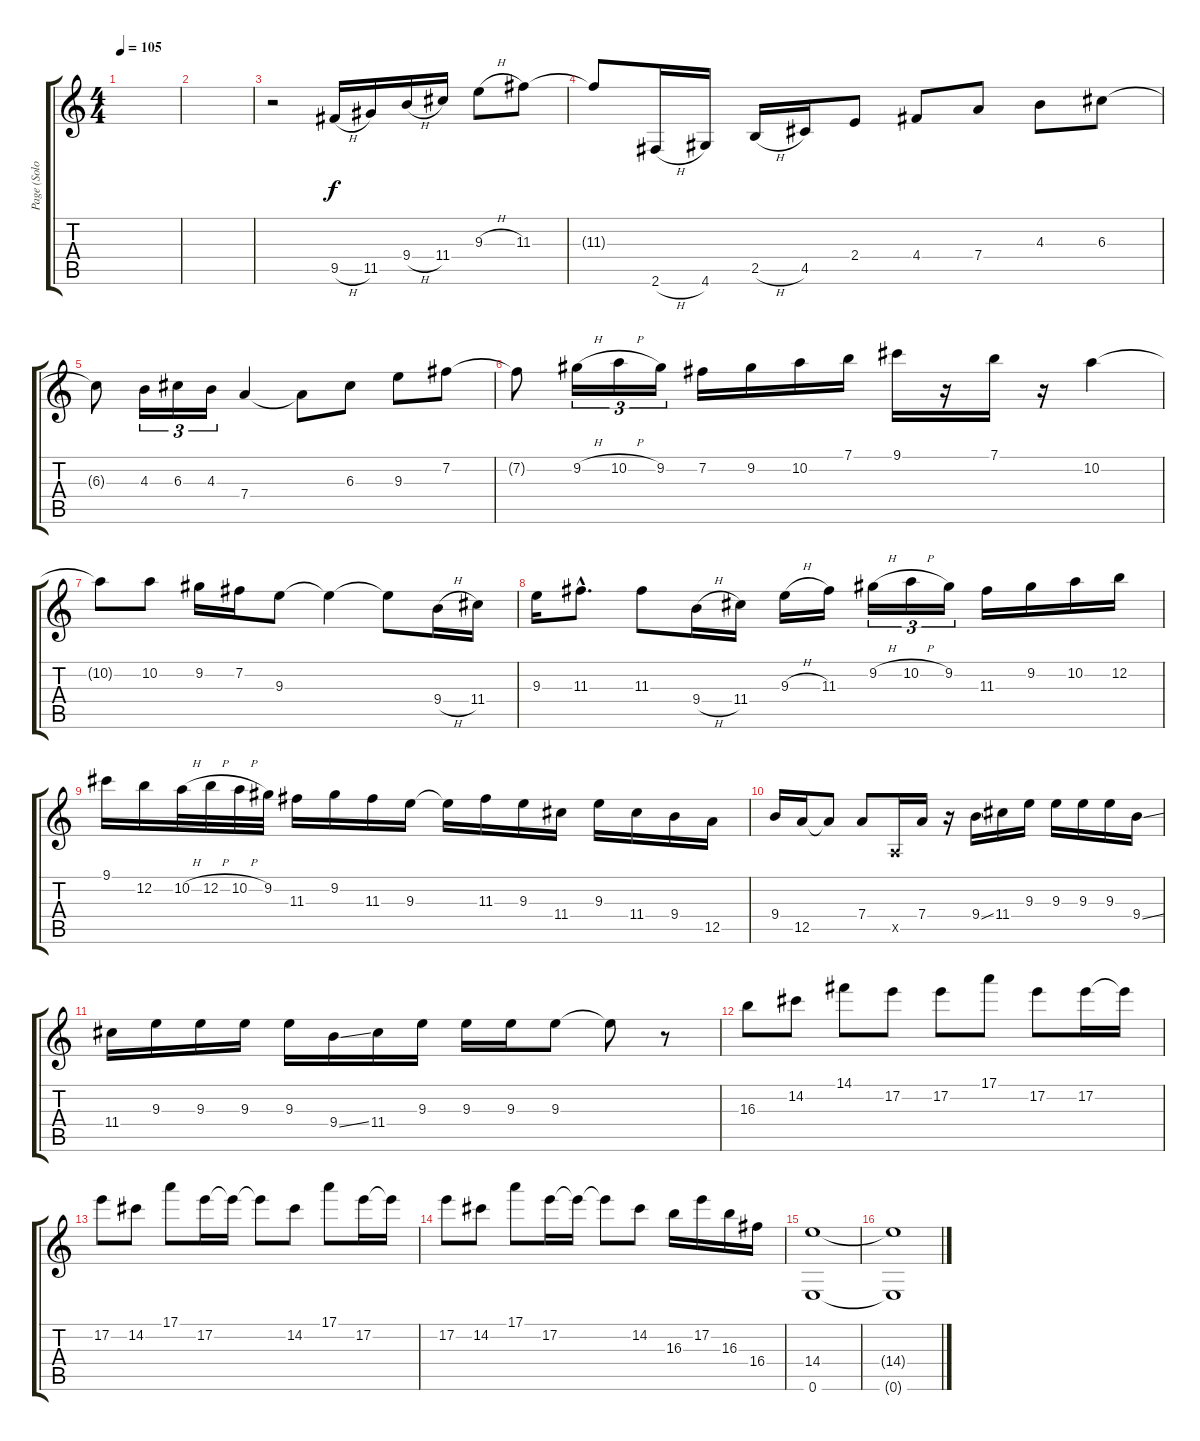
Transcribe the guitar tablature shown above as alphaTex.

\track ("Page (Solo and Fills)" "Page (Solo") {instrument overdrivenguitar}
\staff {score tabs}
\tuning (E4 B3 G3 D3 A2 E2) {hide}
\ts (4 4)
\tempo 105
\clef g2
\ks c
|
|
r.2 9.5{h}.16{volume 16} 11.5.16 9.4{h}.16 11.4.16 9.3{h}.8 11.3.8 |
11.3{t}.8 2.6{h}.16 4.6.16 2.5{h}.16 4.5.16 2.4.8 4.4.8 7.4.8 4.3.8 6.3.8 |
6.3{t}.8 4.3.16{tu (3 2)} 6.3.16{tu (3 2)} 4.3.16{tu (3 2)} 7.4.4 7.4{t}.8 6.3.8 9.3.8 7.2.8 |
7.2{t}.8 9.2{h}.16{tu (3 2)} 10.2{h}.16{tu (3 2)} 9.2.16{tu (3 2)} 7.2.16 9.2.16 10.2.16 7.1.16 9.1.16 r.16 7.1.16 r.16 10.2.4 |
10.2{t}.8 10.2.8 9.2.16 7.2.16 9.3.8 9.3{t}.4 9.3{t}.8 9.4{h}.16 11.4.16 |
9.3.16 11.3{hac}.8{d} 11.3.8 9.4{h}.16 11.4.16 9.3{h}.16 11.3.16 9.2{h}.16{tu (3 2)} 10.2{h}.16{tu (3 2)} 9.2.16{tu (3 2)} 11.3.16 9.2.16 10.2.16 12.2.16 |
9.1.16 12.2.16 10.2{h}.32 12.2{h}.32 10.2{h}.32 9.2.32 11.3.16 9.2.16 11.3.16 9.3.16 9.3{t}.16 11.3.16 9.3.16 11.4.16 9.3.16 11.4.16 9.4.16 12.5.16 |
9.4.16 12.5.16 12.5{t}.8 7.4.8 0.5{x}.16 7.4.16 r.16 9.4{ss}.16 11.4.16 9.3.16 9.3.16 9.3.16 9.3.16 9.4{ss}.16 |
11.4.16 9.3.16 9.3.16 9.3.16 9.3.16 9.4{ss}.16 11.4.16 9.3.16 9.3.16 9.3.16 9.3.8 9.3{t}.8 r.8 |
16.3.8 14.2.8 14.1.8 17.2.8 17.2.8 17.1.8 17.2.8 17.2.16 17.2{t}.16 |
17.2.8 14.2.8 17.1.8 17.2.16 17.2{t}.16 17.2{t}.8 14.2.8 17.1.8 17.2.16 17.2{t}.16 |
17.2.8 14.2.8 17.1.8 17.2.16 17.2{t}.16 17.2{t}.8 14.2.8 16.3.16 17.2.16 16.3.16 16.4.16 |
(14.4 0.6).1 |
(14.4{t} 0.6{t}).1
